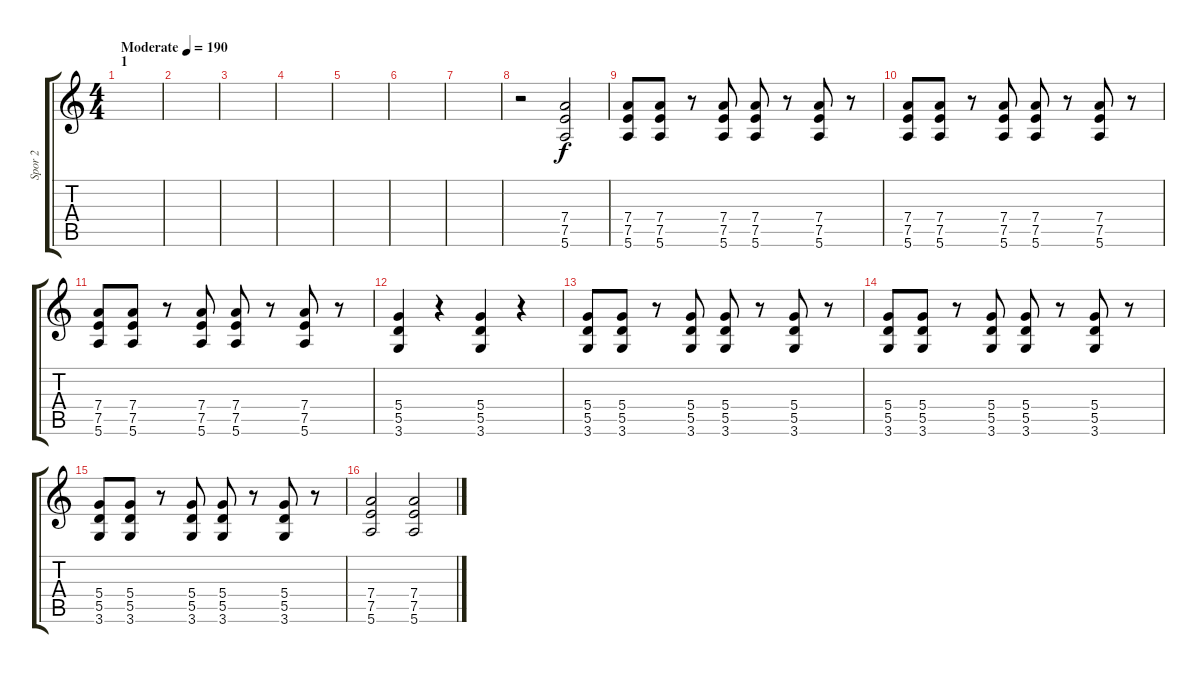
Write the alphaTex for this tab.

\track ("Spor 2" "Spor 2") {instrument acousticguitarsteel}
\staff {score tabs}
\tuning (E4 B3 G3 D3 A2 E2) {hide}
\ts (4 4)
\section ("" "1")
\tempo (190 "Moderate")
\clef g2
\ks c
|
|
|
|
|
|
|
r.2 (7.4 7.5 5.6).2 |
(7.4 7.5 5.6).8 (7.4 7.5 5.6).8 r.8 (7.4 7.5 5.6).8 (7.4 7.5 5.6).8 r.8 (7.4 7.5 5.6).8 r.8 |
(7.4 7.5 5.6).8 (7.4 7.5 5.6).8 r.8 (7.4 7.5 5.6).8 (7.4 7.5 5.6).8 r.8 (7.4 7.5 5.6).8 r.8 |
(7.4 7.5 5.6).8 (7.4 7.5 5.6).8 r.8 (7.4 7.5 5.6).8 (7.4 7.5 5.6).8 r.8 (7.4 7.5 5.6).8 r.8 |
(5.4 5.5 3.6).4 r.4 (5.4 5.5 3.6).4 r.4 |
(5.4 5.5 3.6).8 (5.4 5.5 3.6).8 r.8 (5.4 5.5 3.6).8 (5.4 5.5 3.6).8 r.8 (5.4 5.5 3.6).8 r.8 |
(5.4 5.5 3.6).8 (5.4 5.5 3.6).8 r.8 (5.4 5.5 3.6).8 (5.4 5.5 3.6).8 r.8 (5.4 5.5 3.6).8 r.8 |
(5.4 5.5 3.6).8 (5.4 5.5 3.6).8 r.8 (5.4 5.5 3.6).8 (5.4 5.5 3.6).8 r.8 (5.4 5.5 3.6).8 r.8 |
(7.4 7.5 5.6).2 (7.4 7.5 5.6).2
